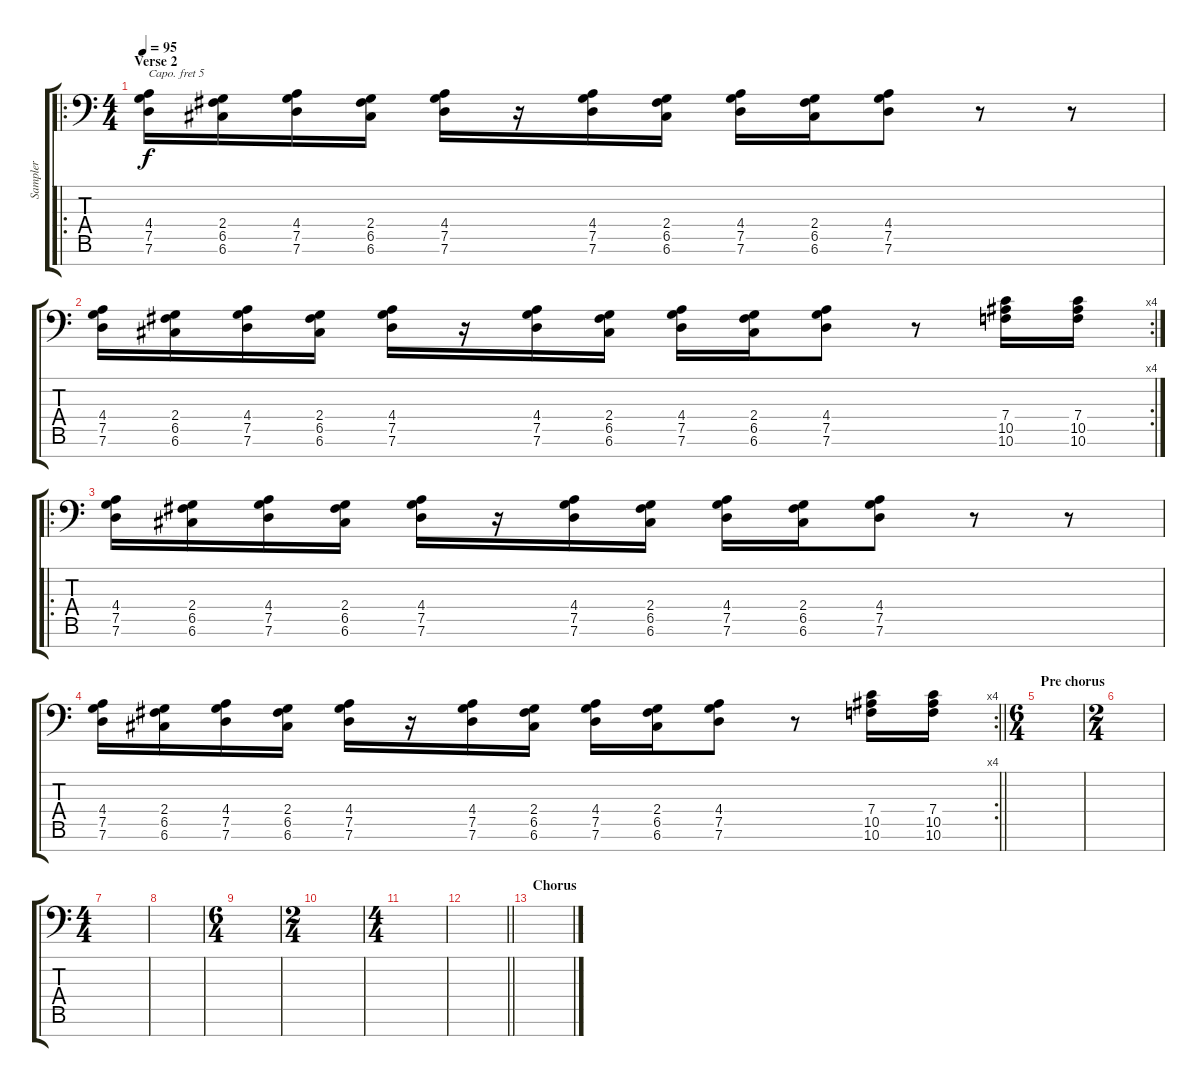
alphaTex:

\track ("Sampler" "Sampler") {instrument taikodrum}
\staff {score tabs}
\capo 5
\tuning (D4 A3 F3 C3 G2 D2 A1) {hide}
\ro
\ts (4 4)
\section ("" "Verse 2")
\tempo 95
\clef f4
\ks c
(4.4 7.5 7.6).16{dy f volume 14} (2.4 6.5 6.6).16 (4.4 7.5 7.6).16 (2.4 6.5 6.6).16 (4.4 7.5 7.6).16 r.16 (4.4 7.5 7.6).16 (2.4 6.5 6.6).16 (4.4 7.5 7.6).16 (2.4 6.5 6.6).16 (4.4 7.5 7.6).8 r.8 r.8 |
\rc 4
(4.4 7.5 7.6).16 (2.4 6.5 6.6).16 (4.4 7.5 7.6).16 (2.4 6.5 6.6).16 (4.4 7.5 7.6).16 r.16 (4.4 7.5 7.6).16 (2.4 6.5 6.6).16 (4.4 7.5 7.6).16 (2.4 6.5 6.6).16 (4.4 7.5 7.6).8 r.8 (7.4 10.5 10.6).16 (7.4 10.5 10.6).16 |
\ro
(4.4 7.5 7.6).16{volume 11} (2.4 6.5 6.6).16 (4.4 7.5 7.6).16 (2.4 6.5 6.6).16 (4.4 7.5 7.6).16 r.16 (4.4 7.5 7.6).16 (2.4 6.5 6.6).16 (4.4 7.5 7.6).16 (2.4 6.5 6.6).16 (4.4 7.5 7.6).8 r.8 r.8 |
\rc 4
\barLineRight lightlight
(4.4 7.5 7.6).16 (2.4 6.5 6.6).16 (4.4 7.5 7.6).16 (2.4 6.5 6.6).16 (4.4 7.5 7.6).16 r.16 (4.4 7.5 7.6).16 (2.4 6.5 6.6).16 (4.4 7.5 7.6).16 (2.4 6.5 6.6).16 (4.4 7.5 7.6).8 r.8 (7.4 10.5 10.6).16 (7.4 10.5 10.6).16 |
\ts (6 4)
\section ("" "Pre chorus")
|
\ts (2 4)
|
\ts (4 4)
|
|
\ts (6 4)
|
\ts (2 4)
|
\ts (4 4)
|
\barLineRight lightlight
|
\section ("" "Chorus")
